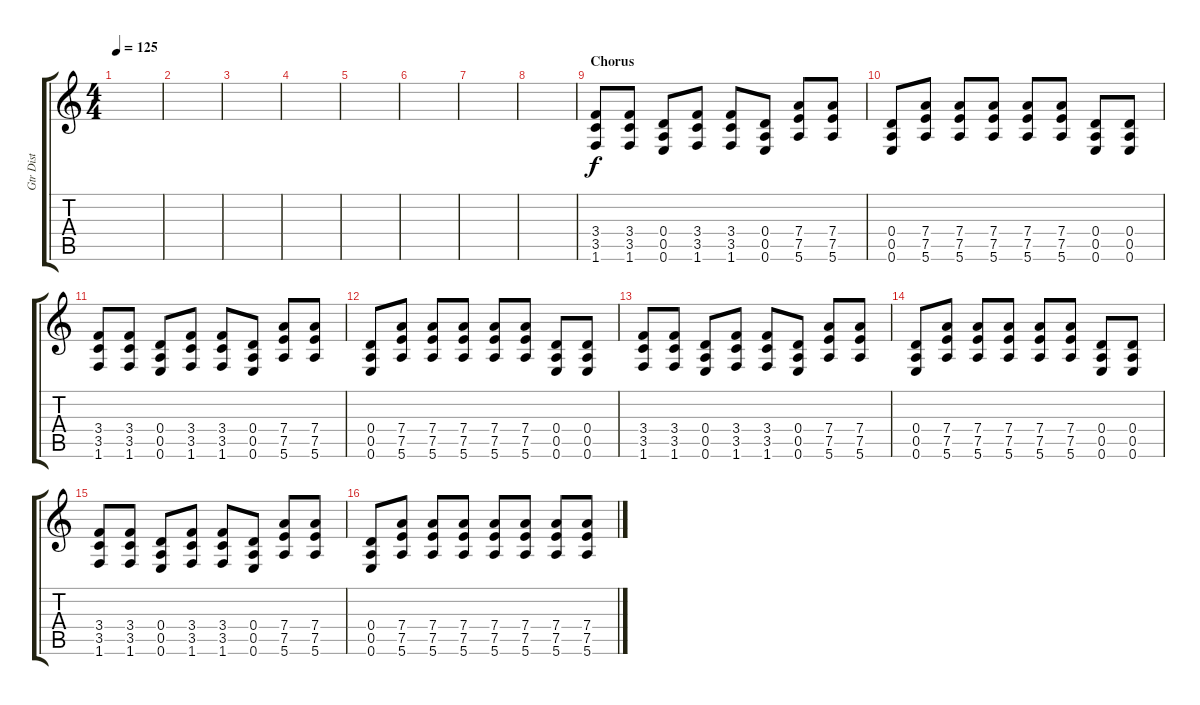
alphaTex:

\track ("Gtr Dist" "Gtr Dist") {instrument distortionguitar}
\staff {score tabs}
\tuning (E4 B3 G3 D3 A2 E2) {hide}
\ts (4 4)
\tempo 125
\clef g2
\ks c
|
|
|
|
|
|
|
|
\section ("" "Chorus")
(3.4 3.5 1.6).8 (3.4 3.5 1.6).8 (0.4 0.5 0.6).8 (3.4 3.5 1.6).8 (3.4 3.5 1.6).8 (0.4 0.5 0.6).8 (7.4 7.5 5.6).8 (7.4 7.5 5.6).8 |
(0.4 0.5 0.6).8 (7.4 7.5 5.6).8 (7.4 7.5 5.6).8 (7.4 7.5 5.6).8 (7.4 7.5 5.6).8 (7.4 7.5 5.6).8 (0.4 0.5 0.6).8 (0.4 0.5 0.6).8 |
(3.4 3.5 1.6).8 (3.4 3.5 1.6).8 (0.4 0.5 0.6).8 (3.4 3.5 1.6).8 (3.4 3.5 1.6).8 (0.4 0.5 0.6).8 (7.4 7.5 5.6).8 (7.4 7.5 5.6).8 |
(0.4 0.5 0.6).8 (7.4 7.5 5.6).8 (7.4 7.5 5.6).8 (7.4 7.5 5.6).8 (7.4 7.5 5.6).8 (7.4 7.5 5.6).8 (0.4 0.5 0.6).8 (0.4 0.5 0.6).8 |
(3.4 3.5 1.6).8 (3.4 3.5 1.6).8 (0.4 0.5 0.6).8 (3.4 3.5 1.6).8 (3.4 3.5 1.6).8 (0.4 0.5 0.6).8 (7.4 7.5 5.6).8 (7.4 7.5 5.6).8 |
(0.4 0.5 0.6).8 (7.4 7.5 5.6).8 (7.4 7.5 5.6).8 (7.4 7.5 5.6).8 (7.4 7.5 5.6).8 (7.4 7.5 5.6).8 (0.4 0.5 0.6).8 (0.4 0.5 0.6).8 |
(3.4 3.5 1.6).8 (3.4 3.5 1.6).8 (0.4 0.5 0.6).8 (3.4 3.5 1.6).8 (3.4 3.5 1.6).8 (0.4 0.5 0.6).8 (7.4 7.5 5.6).8 (7.4 7.5 5.6).8 |
(0.4 0.5 0.6).8 (7.4 7.5 5.6).8 (7.4 7.5 5.6).8 (7.4 7.5 5.6).8 (7.4 7.5 5.6).8 (7.4 7.5 5.6).8 (7.4 7.5 5.6).8 (7.4 7.5 5.6).8
